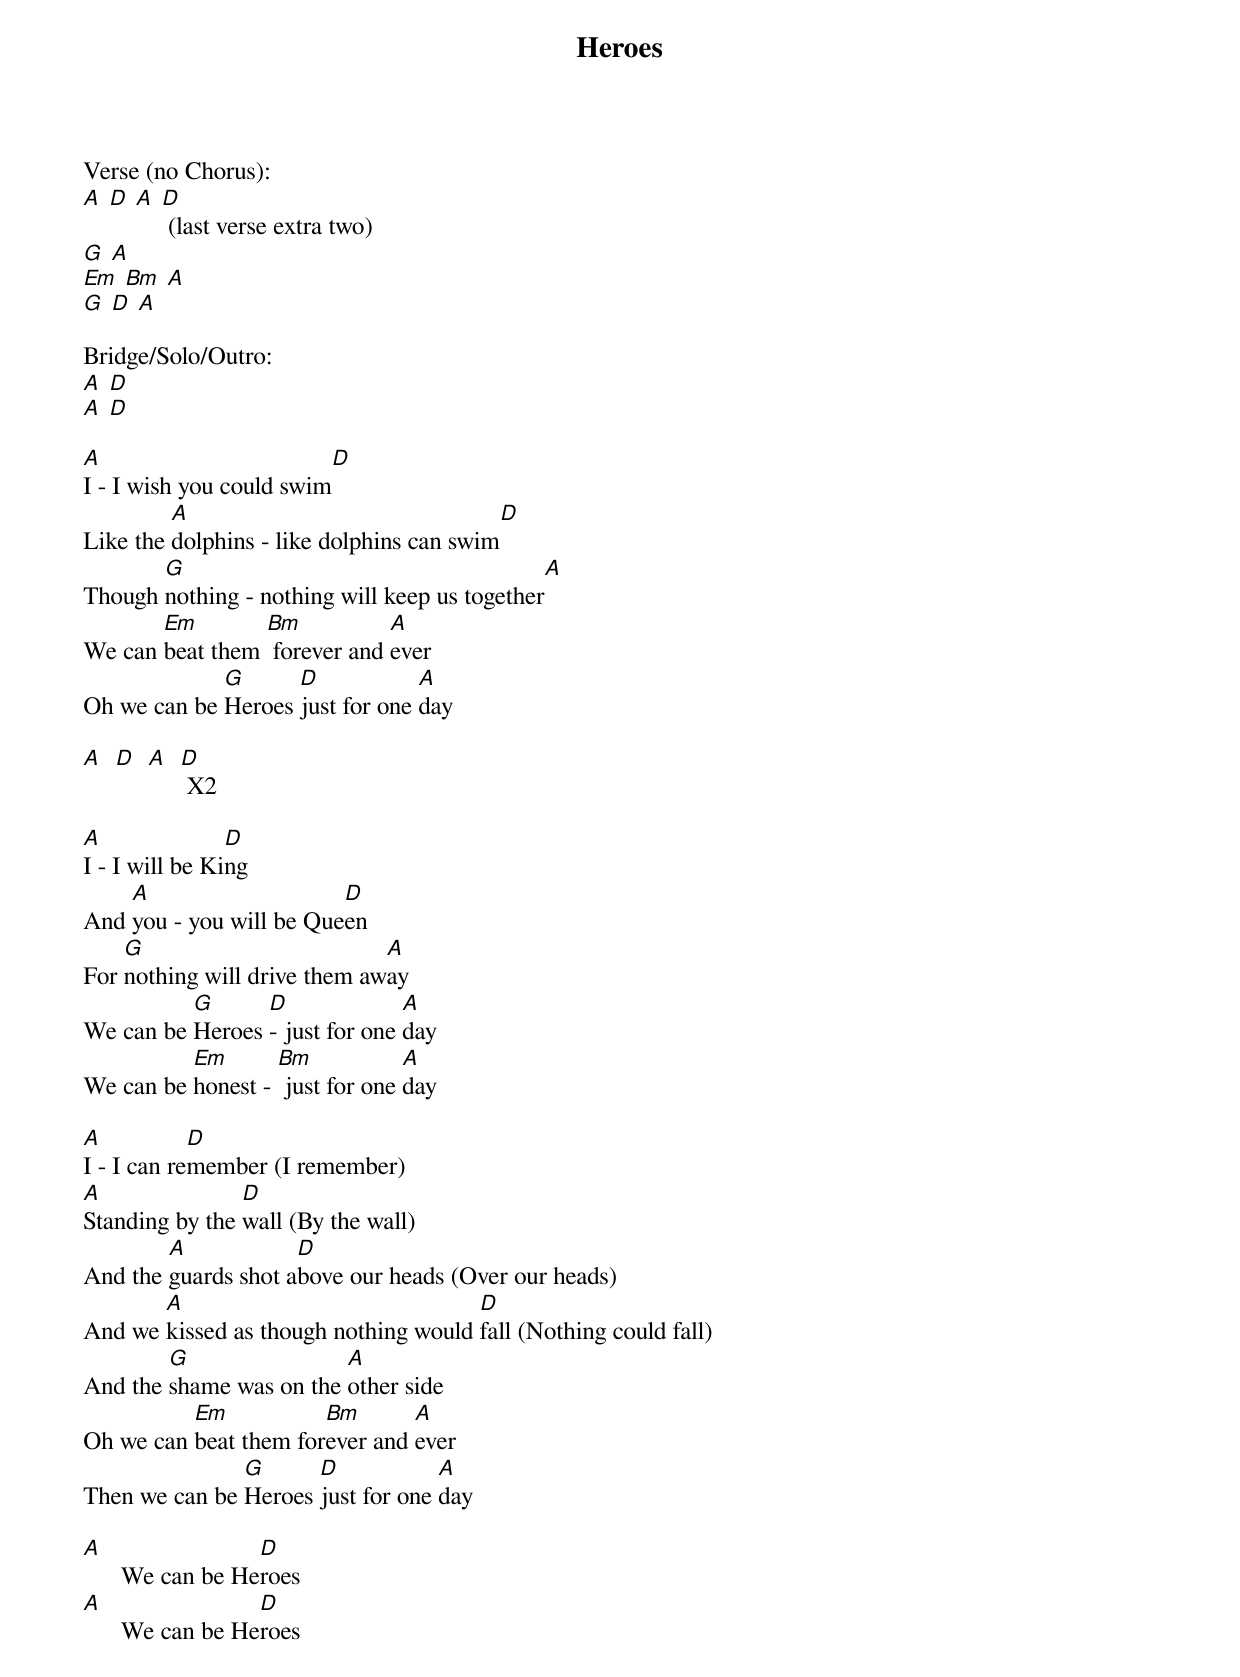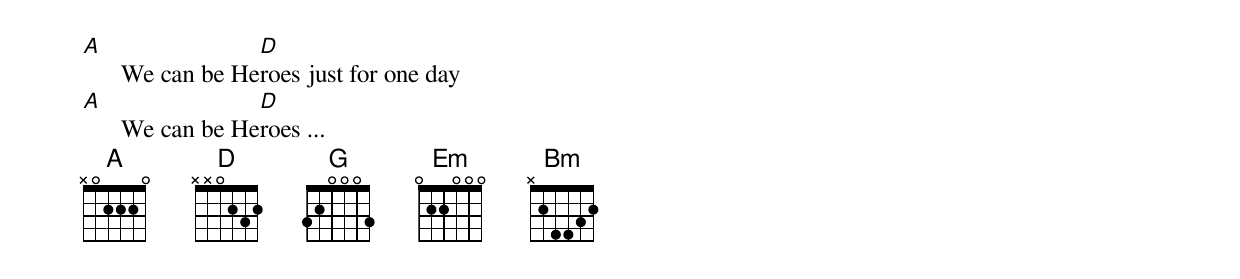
{t: Heroes}
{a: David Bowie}

Verse (no Chorus):
[A] [D] [A] [D] (last verse extra two)
[G] [A]
[Em] [Bm] [A]
[G] [D] [A]

Bridge/Solo/Outro:
[A] [D]
[A] [D]

[A]I - I wish you could swim[D]
Like the [A]dolphins - like dolphins can swim[D]
Though [G]nothing - nothing will keep us together[A]
We can [Em]beat them [Bm] forever and [A]ever
Oh we can be [G]Heroes [D]just for one [A]day

[A]  [D]  [A]  [D] X2

[A]I - I will be Ki[D]ng
And [A]you - you will be Que[D]en
For [G]nothing will drive them aw[A]ay
We can be [G]Heroes [D]- just for one [A]day
We can be [Em]honest - [Bm] just for one [A]day

[A]I - I can re[D]member (I remember)
[A]Standing by the [D]wall (By the wall)
And the [A]guards shot a[D]bove our heads (Over our heads)
And we [A]kissed as though nothing would [D]fall (Nothing could fall)
And the [G]shame was on the [A]other side
Oh we can [Em]beat them for[Bm]ever and [A]ever
Then we can be [G]Heroes [D]just for one [A]day

[A]      We can be He[D]roes
[A]      We can be He[D]roes
[A]      We can be He[D]roes just for one day
[A]      We can be He[D]roes ...
